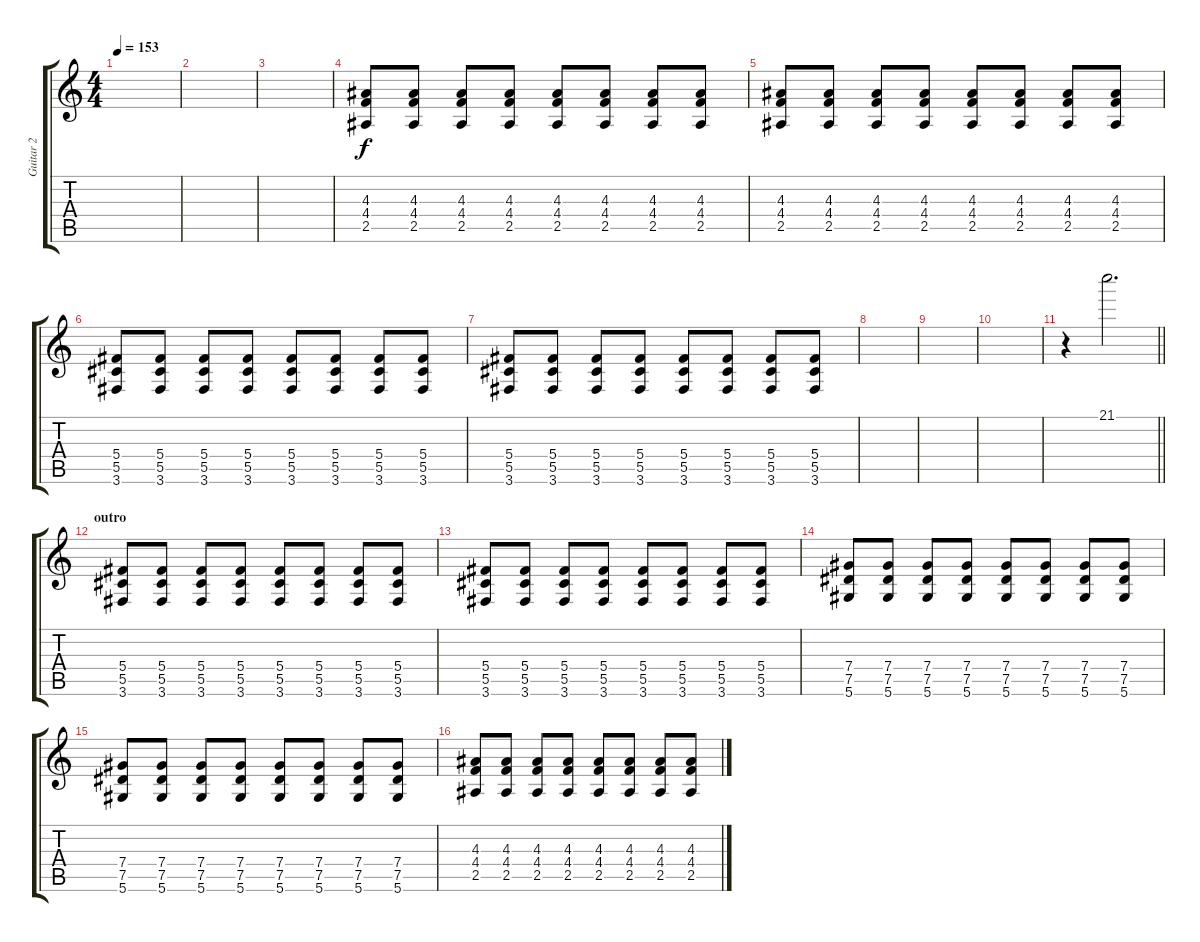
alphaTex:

\track ("Guitar 2" "Guitar 2") {instrument electricguitarclean}
\staff {score tabs}
\tuning (Eb4 Bb3 Gb3 Db3 Ab2 Eb2) {hide}
\ts (4 4)
\tempo 153
\clef g2
\ks c
|
|
|
(4.3 4.4 2.5).8 (4.3 4.4 2.5).8 (4.3 4.4 2.5).8 (4.3 4.4 2.5).8 (4.3 4.4 2.5).8 (4.3 4.4 2.5).8 (4.3 4.4 2.5).8 (4.3 4.4 2.5).8 |
(4.3 4.4 2.5).8 (4.3 4.4 2.5).8 (4.3 4.4 2.5).8 (4.3 4.4 2.5).8 (4.3 4.4 2.5).8 (4.3 4.4 2.5).8 (4.3 4.4 2.5).8 (4.3 4.4 2.5).8 |
(5.4 5.5 3.6).8 (5.4 5.5 3.6).8 (5.4 5.5 3.6).8 (5.4 5.5 3.6).8 (5.4 5.5 3.6).8 (5.4 5.5 3.6).8 (5.4 5.5 3.6).8 (5.4 5.5 3.6).8 |
(5.4 5.5 3.6).8 (5.4 5.5 3.6).8 (5.4 5.5 3.6).8 (5.4 5.5 3.6).8 (5.4 5.5 3.6).8 (5.4 5.5 3.6).8 (5.4 5.5 3.6).8 (5.4 5.5 3.6).8 |
|
|
|
\barLineRight lightlight
r.4 21.1.2{d instrument distortionguitar} |
\section ("" "outro")
(5.4 5.5 3.6).8 (5.4 5.5 3.6).8 (5.4 5.5 3.6).8 (5.4 5.5 3.6).8 (5.4 5.5 3.6).8 (5.4 5.5 3.6).8 (5.4 5.5 3.6).8 (5.4 5.5 3.6).8 |
(5.4 5.5 3.6).8 (5.4 5.5 3.6).8 (5.4 5.5 3.6).8 (5.4 5.5 3.6).8 (5.4 5.5 3.6).8 (5.4 5.5 3.6).8 (5.4 5.5 3.6).8 (5.4 5.5 3.6).8 |
(7.4 7.5 5.6).8 (7.4 7.5 5.6).8 (7.4 7.5 5.6).8 (7.4 7.5 5.6).8 (7.4 7.5 5.6).8 (7.4 7.5 5.6).8 (7.4 7.5 5.6).8 (7.4 7.5 5.6).8 |
(7.4 7.5 5.6).8 (7.4 7.5 5.6).8 (7.4 7.5 5.6).8 (7.4 7.5 5.6).8 (7.4 7.5 5.6).8 (7.4 7.5 5.6).8 (7.4 7.5 5.6).8 (7.4 7.5 5.6).8 |
(4.3 4.4 2.5).8 (4.3 4.4 2.5).8 (4.3 4.4 2.5).8 (4.3 4.4 2.5).8 (4.3 4.4 2.5).8 (4.3 4.4 2.5).8 (4.3 4.4 2.5).8 (4.3 4.4 2.5).8
